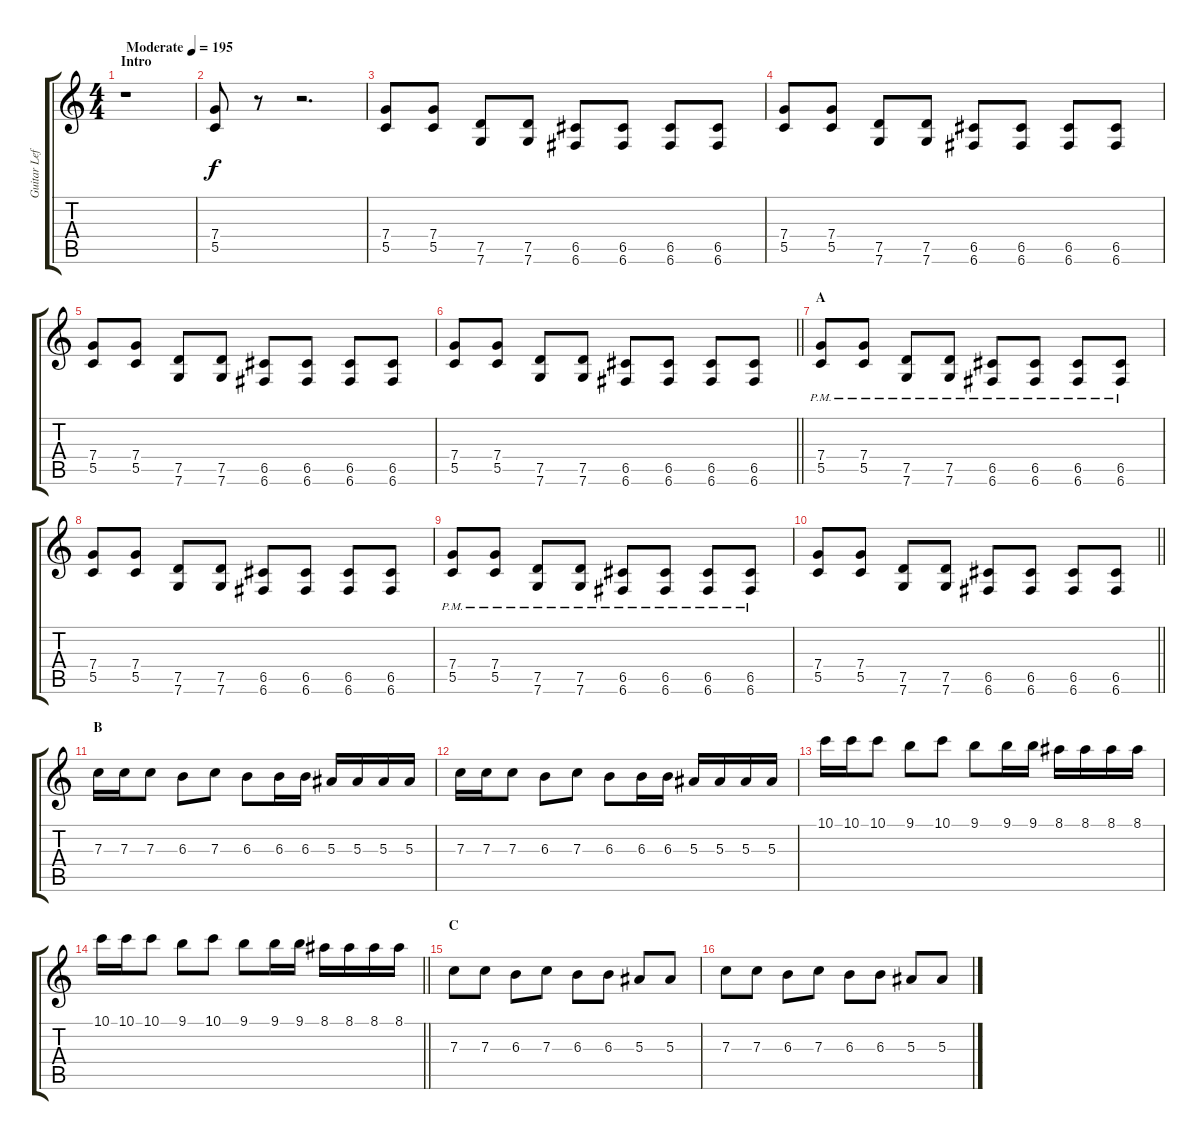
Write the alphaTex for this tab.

\track ("Guitar Left" "Guitar Lef") {instrument distortionguitar}
\staff {score tabs}
\tuning (D4 A3 F3 C3 G2 C2) {hide}
\ts (4 4)
\section ("" "Intro")
\tempo (195 "Moderate")
\clef g2
\ks c
r.1{dy f instrument distortionguitar} |
(7.4 5.5).8 r.8 r.2{d} |
(7.4 5.5).8 (7.4 5.5).8 (7.5 7.6).8 (7.5 7.6).8 (6.5 6.6).8 (6.5 6.6).8 (6.5 6.6).8 (6.5 6.6).8 |
(7.4 5.5).8 (7.4 5.5).8 (7.5 7.6).8 (7.5 7.6).8 (6.5 6.6).8 (6.5 6.6).8 (6.5 6.6).8 (6.5 6.6).8 |
(7.4 5.5).8 (7.4 5.5).8 (7.5 7.6).8 (7.5 7.6).8 (6.5 6.6).8 (6.5 6.6).8 (6.5 6.6).8 (6.5 6.6).8 |
\barLineRight lightlight
(7.4 5.5).8 (7.4 5.5).8 (7.5 7.6).8 (7.5 7.6).8 (6.5 6.6).8 (6.5 6.6).8 (6.5 6.6).8 (6.5 6.6).8 |
\section ("" "A")
(7.4{pm} 5.5{pm}).8 (7.4{pm} 5.5{pm}).8 (7.5{pm} 7.6{pm}).8 (7.5{pm} 7.6{pm}).8 (6.5{pm} 6.6{pm}).8 (6.5{pm} 6.6{pm}).8 (6.5{pm} 6.6{pm}).8 (6.5{pm} 6.6{pm}).8 |
(7.4 5.5).8 (7.4 5.5).8 (7.5 7.6).8 (7.5 7.6).8 (6.5 6.6).8 (6.5 6.6).8 (6.5 6.6).8 (6.5 6.6).8 |
(7.4{pm} 5.5{pm}).8 (7.4{pm} 5.5{pm}).8 (7.5{pm} 7.6{pm}).8 (7.5{pm} 7.6{pm}).8 (6.5{pm} 6.6{pm}).8 (6.5{pm} 6.6{pm}).8 (6.5{pm} 6.6{pm}).8 (6.5{pm} 6.6{pm}).8 |
\barLineRight lightlight
(7.4 5.5).8 (7.4 5.5).8 (7.5 7.6).8 (7.5 7.6).8 (6.5 6.6).8 (6.5 6.6).8 (6.5 6.6).8 (6.5 6.6).8 |
\section ("" "B")
7.3.16 7.3.16 7.3.8 6.3.8 7.3.8 6.3.8 6.3.16 6.3.16 5.3.16 5.3.16 5.3.16 5.3.16 |
7.3.16 7.3.16 7.3.8 6.3.8 7.3.8 6.3.8 6.3.16 6.3.16 5.3.16 5.3.16 5.3.16 5.3.16 |
10.1.16 10.1.16 10.1.8 9.1.8 10.1.8 9.1.8 9.1.16 9.1.16 8.1.16 8.1.16 8.1.16 8.1.16 |
\barLineRight lightlight
10.1.16 10.1.16 10.1.8 9.1.8 10.1.8 9.1.8 9.1.16 9.1.16 8.1.16 8.1.16 8.1.16 8.1.16 |
\section ("" "C")
7.3.8 7.3.8 6.3.8 7.3.8 6.3.8 6.3.8 5.3.8 5.3.8 |
7.3.8 7.3.8 6.3.8 7.3.8 6.3.8 6.3.8 5.3.8 5.3.8
